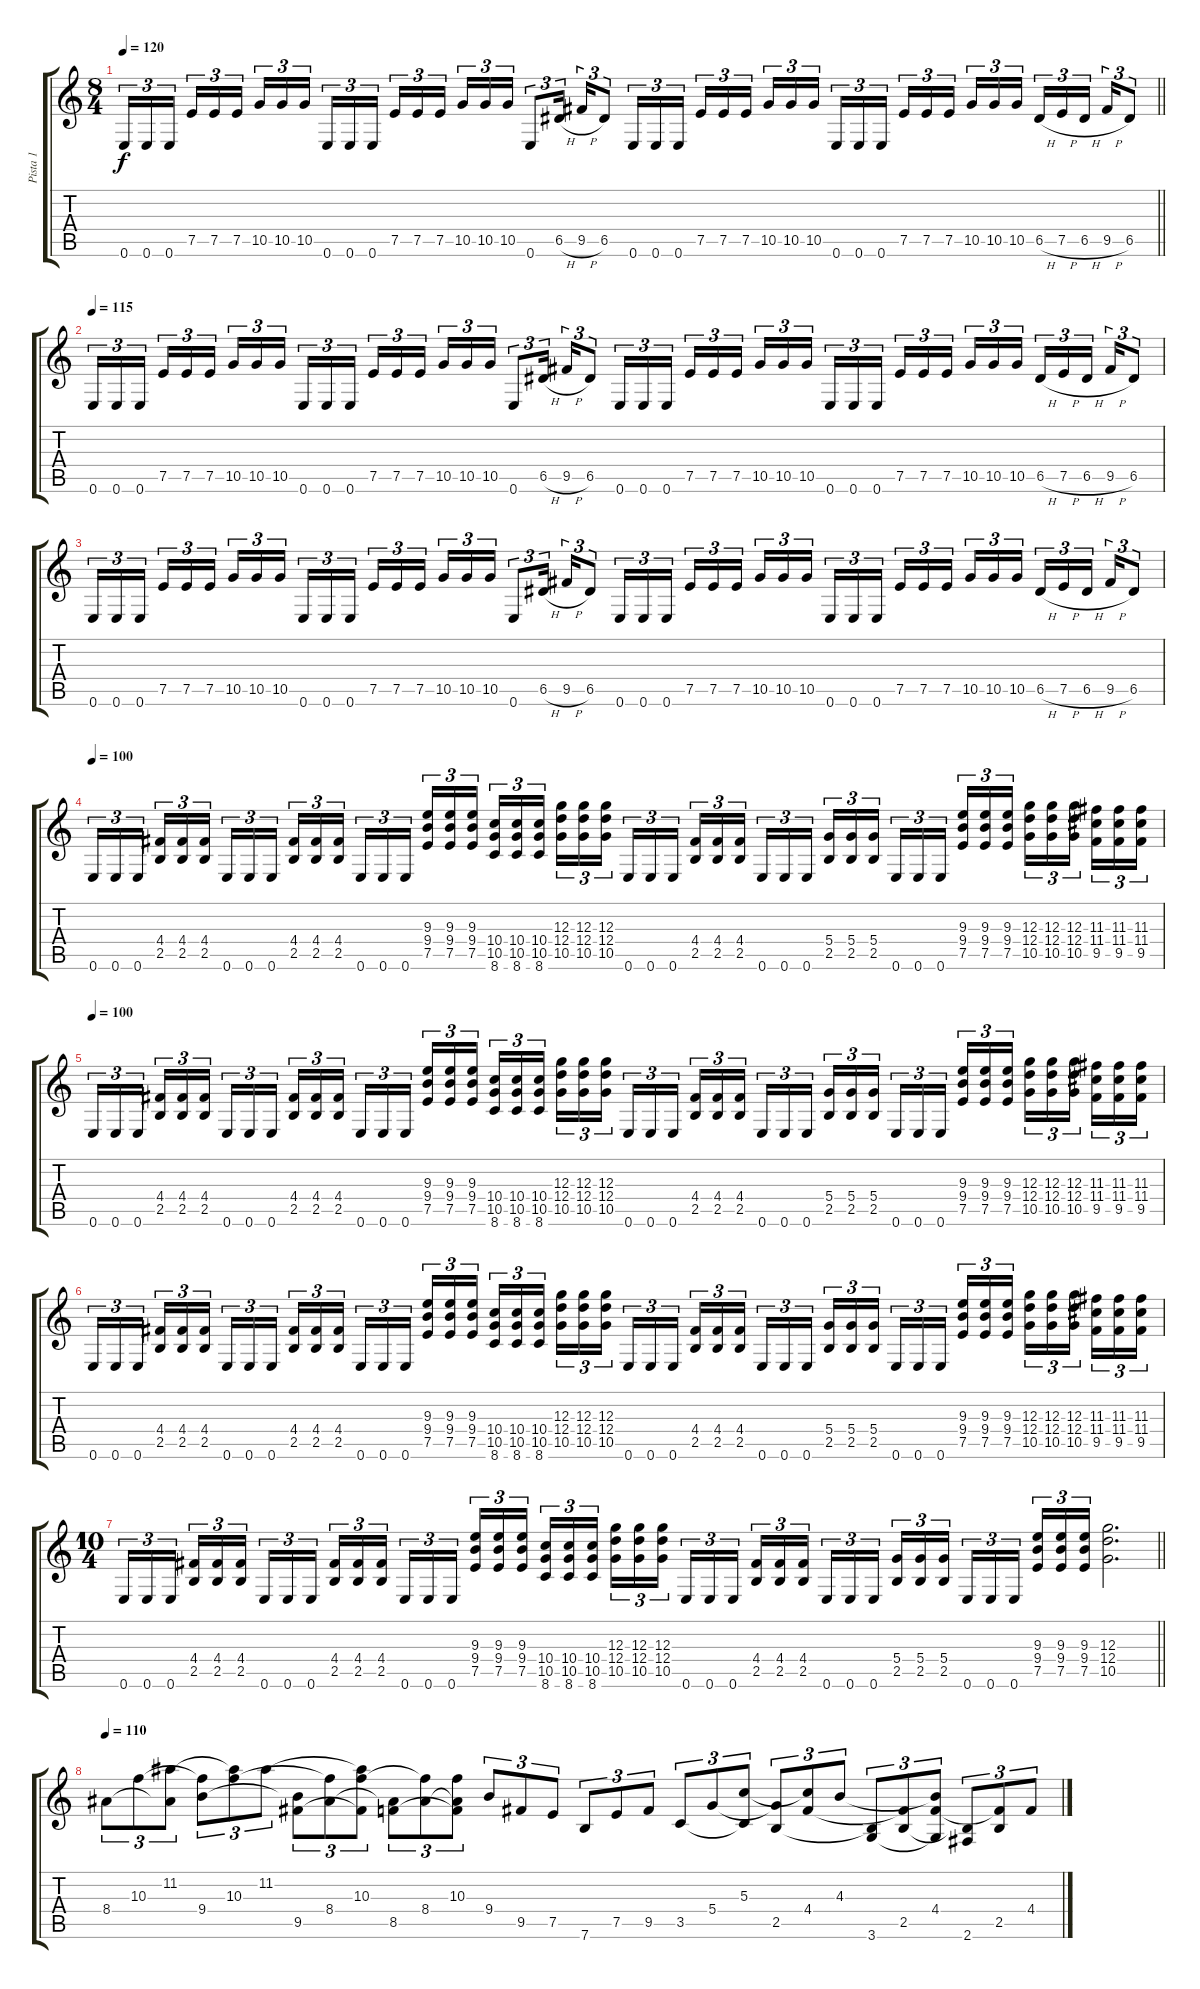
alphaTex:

\track ("Pista 1" "Pista 1") {instrument distortionguitar}
\staff {score tabs}
\tuning (E4 B3 G3 D3 A2 E2) {hide}
\ts (8 4)
\tempo 120
\clef g2
\barLineRight lightlight
\ks c
0.6.16{tu (3 2) dy f} 0.6.16{tu (3 2)} 0.6.16{tu (3 2) beam splitsecondary} 7.5.16{tu (3 2)} 7.5.16{tu (3 2)} 7.5.16{tu (3 2)} 10.5.16{tu (3 2)} 10.5.16{tu (3 2)} 10.5.16{tu (3 2) beam splitsecondary} 0.6.16{tu (3 2)} 0.6.16{tu (3 2)} 0.6.16{tu (3 2)} 7.5.16{tu (3 2)} 7.5.16{tu (3 2)} 7.5.16{tu (3 2) beam splitsecondary} 10.5.16{tu (3 2)} 10.5.16{tu (3 2)} 10.5.16{tu (3 2)} 0.6.8{tu (3 2)} 6.5{h}.16{tu (3 2) beam splitsecondary} 9.5{h}.16{tu (3 2)} 6.5.8{tu (3 2)} 0.6.16{tu (3 2)} 0.6.16{tu (3 2)} 0.6.16{tu (3 2) beam splitsecondary} 7.5.16{tu (3 2)} 7.5.16{tu (3 2)} 7.5.16{tu (3 2)} 10.5.16{tu (3 2)} 10.5.16{tu (3 2)} 10.5.16{tu (3 2) beam splitsecondary} 0.6.16{tu (3 2)} 0.6.16{tu (3 2)} 0.6.16{tu (3 2)} 7.5.16{tu (3 2)} 7.5.16{tu (3 2)} 7.5.16{tu (3 2) beam splitsecondary} 10.5.16{tu (3 2)} 10.5.16{tu (3 2)} 10.5.16{tu (3 2)} 6.5{h}.16{tu (3 2)} 7.5{h}.16{tu (3 2)} 6.5{h}.16{tu (3 2) beam splitsecondary} 9.5{h}.16{tu (3 2)} 6.5.8{tu (3 2)} |
\tempo 115
0.6.16{tu (3 2)} 0.6.16{tu (3 2)} 0.6.16{tu (3 2) beam splitsecondary} 7.5.16{tu (3 2)} 7.5.16{tu (3 2)} 7.5.16{tu (3 2)} 10.5.16{tu (3 2)} 10.5.16{tu (3 2)} 10.5.16{tu (3 2) beam splitsecondary} 0.6.16{tu (3 2)} 0.6.16{tu (3 2)} 0.6.16{tu (3 2)} 7.5.16{tu (3 2)} 7.5.16{tu (3 2)} 7.5.16{tu (3 2) beam splitsecondary} 10.5.16{tu (3 2)} 10.5.16{tu (3 2)} 10.5.16{tu (3 2)} 0.6.8{tu (3 2)} 6.5{h}.16{tu (3 2) beam splitsecondary} 9.5{h}.16{tu (3 2)} 6.5.8{tu (3 2)} 0.6.16{tu (3 2)} 0.6.16{tu (3 2)} 0.6.16{tu (3 2) beam splitsecondary} 7.5.16{tu (3 2)} 7.5.16{tu (3 2)} 7.5.16{tu (3 2)} 10.5.16{tu (3 2)} 10.5.16{tu (3 2)} 10.5.16{tu (3 2) beam splitsecondary} 0.6.16{tu (3 2)} 0.6.16{tu (3 2)} 0.6.16{tu (3 2)} 7.5.16{tu (3 2)} 7.5.16{tu (3 2)} 7.5.16{tu (3 2) beam splitsecondary} 10.5.16{tu (3 2)} 10.5.16{tu (3 2)} 10.5.16{tu (3 2)} 6.5{h}.16{tu (3 2)} 7.5{h}.16{tu (3 2)} 6.5{h}.16{tu (3 2) beam splitsecondary} 9.5{h}.16{tu (3 2)} 6.5.8{tu (3 2)} |
0.6.16{tu (3 2)} 0.6.16{tu (3 2)} 0.6.16{tu (3 2) beam splitsecondary} 7.5.16{tu (3 2)} 7.5.16{tu (3 2)} 7.5.16{tu (3 2)} 10.5.16{tu (3 2)} 10.5.16{tu (3 2)} 10.5.16{tu (3 2) beam splitsecondary} 0.6.16{tu (3 2)} 0.6.16{tu (3 2)} 0.6.16{tu (3 2)} 7.5.16{tu (3 2)} 7.5.16{tu (3 2)} 7.5.16{tu (3 2) beam splitsecondary} 10.5.16{tu (3 2)} 10.5.16{tu (3 2)} 10.5.16{tu (3 2)} 0.6.8{tu (3 2)} 6.5{h}.16{tu (3 2) beam splitsecondary} 9.5{h}.16{tu (3 2)} 6.5.8{tu (3 2)} 0.6.16{tu (3 2)} 0.6.16{tu (3 2)} 0.6.16{tu (3 2) beam splitsecondary} 7.5.16{tu (3 2)} 7.5.16{tu (3 2)} 7.5.16{tu (3 2)} 10.5.16{tu (3 2)} 10.5.16{tu (3 2)} 10.5.16{tu (3 2) beam splitsecondary} 0.6.16{tu (3 2)} 0.6.16{tu (3 2)} 0.6.16{tu (3 2)} 7.5.16{tu (3 2)} 7.5.16{tu (3 2)} 7.5.16{tu (3 2) beam splitsecondary} 10.5.16{tu (3 2)} 10.5.16{tu (3 2)} 10.5.16{tu (3 2)} 6.5{h}.16{tu (3 2)} 7.5{h}.16{tu (3 2)} 6.5{h}.16{tu (3 2) beam splitsecondary} 9.5{h}.16{tu (3 2)} 6.5.8{tu (3 2)} |
\tempo 100
0.6.16{tu (3 2)} 0.6.16{tu (3 2)} 0.6.16{tu (3 2) beam splitsecondary} (4.4 2.5).16{tu (3 2)} (4.4 2.5).16{tu (3 2)} (4.4 2.5).16{tu (3 2)} 0.6.16{tu (3 2)} 0.6.16{tu (3 2)} 0.6.16{tu (3 2) beam splitsecondary} (4.4 2.5).16{tu (3 2)} (4.4 2.5).16{tu (3 2)} (4.4 2.5).16{tu (3 2)} 0.6.16{tu (3 2)} 0.6.16{tu (3 2)} 0.6.16{tu (3 2) beam splitsecondary} (9.3 9.4 7.5).16{tu (3 2)} (9.3 9.4 7.5).16{tu (3 2)} (9.3 9.4 7.5).16{tu (3 2)} (10.4 10.5 8.6).16{tu (3 2)} (10.4 10.5 8.6).16{tu (3 2)} (10.4 10.5 8.6).16{tu (3 2) beam splitsecondary} (12.3 12.4 10.5).16{tu (3 2)} (12.3 12.4 10.5).16{tu (3 2)} (12.3 12.4 10.5).16{tu (3 2)} 0.6.16{tu (3 2)} 0.6.16{tu (3 2)} 0.6.16{tu (3 2) beam splitsecondary} (4.4 2.5).16{tu (3 2)} (4.4 2.5).16{tu (3 2)} (4.4 2.5).16{tu (3 2)} 0.6.16{tu (3 2)} 0.6.16{tu (3 2)} 0.6.16{tu (3 2) beam splitsecondary} (5.4 2.5).16{tu (3 2)} (5.4 2.5).16{tu (3 2)} (5.4 2.5).16{tu (3 2)} 0.6.16{tu (3 2)} 0.6.16{tu (3 2)} 0.6.16{tu (3 2) beam splitsecondary} (9.3 9.4 7.5).16{tu (3 2)} (9.3 9.4 7.5).16{tu (3 2)} (9.3 9.4 7.5).16{tu (3 2)} (12.3 12.4 10.5).16{tu (3 2)} (12.3 12.4 10.5).16{tu (3 2)} (12.3 12.4 10.5).16{tu (3 2) beam splitsecondary} (11.3 11.4 9.5).16{tu (3 2)} (11.3 11.4 9.5).16{tu (3 2)} (11.3 11.4 9.5).16{tu (3 2)} |
\tempo 100
0.6.16{tu (3 2)} 0.6.16{tu (3 2)} 0.6.16{tu (3 2) beam splitsecondary} (4.4 2.5).16{tu (3 2)} (4.4 2.5).16{tu (3 2)} (4.4 2.5).16{tu (3 2)} 0.6.16{tu (3 2)} 0.6.16{tu (3 2)} 0.6.16{tu (3 2) beam splitsecondary} (4.4 2.5).16{tu (3 2)} (4.4 2.5).16{tu (3 2)} (4.4 2.5).16{tu (3 2)} 0.6.16{tu (3 2)} 0.6.16{tu (3 2)} 0.6.16{tu (3 2) beam splitsecondary} (9.3 9.4 7.5).16{tu (3 2)} (9.3 9.4 7.5).16{tu (3 2)} (9.3 9.4 7.5).16{tu (3 2)} (10.4 10.5 8.6).16{tu (3 2)} (10.4 10.5 8.6).16{tu (3 2)} (10.4 10.5 8.6).16{tu (3 2) beam splitsecondary} (12.3 12.4 10.5).16{tu (3 2)} (12.3 12.4 10.5).16{tu (3 2)} (12.3 12.4 10.5).16{tu (3 2)} 0.6.16{tu (3 2)} 0.6.16{tu (3 2)} 0.6.16{tu (3 2) beam splitsecondary} (4.4 2.5).16{tu (3 2)} (4.4 2.5).16{tu (3 2)} (4.4 2.5).16{tu (3 2)} 0.6.16{tu (3 2)} 0.6.16{tu (3 2)} 0.6.16{tu (3 2) beam splitsecondary} (5.4 2.5).16{tu (3 2)} (5.4 2.5).16{tu (3 2)} (5.4 2.5).16{tu (3 2)} 0.6.16{tu (3 2)} 0.6.16{tu (3 2)} 0.6.16{tu (3 2) beam splitsecondary} (9.3 9.4 7.5).16{tu (3 2)} (9.3 9.4 7.5).16{tu (3 2)} (9.3 9.4 7.5).16{tu (3 2)} (12.3 12.4 10.5).16{tu (3 2)} (12.3 12.4 10.5).16{tu (3 2)} (12.3 12.4 10.5).16{tu (3 2) beam splitsecondary} (11.3 11.4 9.5).16{tu (3 2)} (11.3 11.4 9.5).16{tu (3 2)} (11.3 11.4 9.5).16{tu (3 2)} |
0.6.16{tu (3 2)} 0.6.16{tu (3 2)} 0.6.16{tu (3 2) beam splitsecondary} (4.4 2.5).16{tu (3 2)} (4.4 2.5).16{tu (3 2)} (4.4 2.5).16{tu (3 2)} 0.6.16{tu (3 2)} 0.6.16{tu (3 2)} 0.6.16{tu (3 2) beam splitsecondary} (4.4 2.5).16{tu (3 2)} (4.4 2.5).16{tu (3 2)} (4.4 2.5).16{tu (3 2)} 0.6.16{tu (3 2)} 0.6.16{tu (3 2)} 0.6.16{tu (3 2) beam splitsecondary} (9.3 9.4 7.5).16{tu (3 2)} (9.3 9.4 7.5).16{tu (3 2)} (9.3 9.4 7.5).16{tu (3 2)} (10.4 10.5 8.6).16{tu (3 2)} (10.4 10.5 8.6).16{tu (3 2)} (10.4 10.5 8.6).16{tu (3 2) beam splitsecondary} (12.3 12.4 10.5).16{tu (3 2)} (12.3 12.4 10.5).16{tu (3 2)} (12.3 12.4 10.5).16{tu (3 2)} 0.6.16{tu (3 2)} 0.6.16{tu (3 2)} 0.6.16{tu (3 2) beam splitsecondary} (4.4 2.5).16{tu (3 2)} (4.4 2.5).16{tu (3 2)} (4.4 2.5).16{tu (3 2)} 0.6.16{tu (3 2)} 0.6.16{tu (3 2)} 0.6.16{tu (3 2) beam splitsecondary} (5.4 2.5).16{tu (3 2)} (5.4 2.5).16{tu (3 2)} (5.4 2.5).16{tu (3 2)} 0.6.16{tu (3 2)} 0.6.16{tu (3 2)} 0.6.16{tu (3 2) beam splitsecondary} (9.3 9.4 7.5).16{tu (3 2)} (9.3 9.4 7.5).16{tu (3 2)} (9.3 9.4 7.5).16{tu (3 2)} (12.3 12.4 10.5).16{tu (3 2)} (12.3 12.4 10.5).16{tu (3 2)} (12.3 12.4 10.5).16{tu (3 2) beam splitsecondary} (11.3 11.4 9.5).16{tu (3 2)} (11.3 11.4 9.5).16{tu (3 2)} (11.3 11.4 9.5).16{tu (3 2)} |
\ts (10 4)
\barLineRight lightlight
0.6.16{tu (3 2)} 0.6.16{tu (3 2)} 0.6.16{tu (3 2) beam splitsecondary} (4.4 2.5).16{tu (3 2)} (4.4 2.5).16{tu (3 2)} (4.4 2.5).16{tu (3 2)} 0.6.16{tu (3 2)} 0.6.16{tu (3 2)} 0.6.16{tu (3 2) beam splitsecondary} (4.4 2.5).16{tu (3 2)} (4.4 2.5).16{tu (3 2)} (4.4 2.5).16{tu (3 2)} 0.6.16{tu (3 2)} 0.6.16{tu (3 2)} 0.6.16{tu (3 2) beam splitsecondary} (9.3 9.4 7.5).16{tu (3 2)} (9.3 9.4 7.5).16{tu (3 2)} (9.3 9.4 7.5).16{tu (3 2)} (10.4 10.5 8.6).16{tu (3 2)} (10.4 10.5 8.6).16{tu (3 2)} (10.4 10.5 8.6).16{tu (3 2) beam splitsecondary} (12.3 12.4 10.5).16{tu (3 2)} (12.3 12.4 10.5).16{tu (3 2)} (12.3 12.4 10.5).16{tu (3 2)} 0.6.16{tu (3 2)} 0.6.16{tu (3 2)} 0.6.16{tu (3 2) beam splitsecondary} (4.4 2.5).16{tu (3 2)} (4.4 2.5).16{tu (3 2)} (4.4 2.5).16{tu (3 2)} 0.6.16{tu (3 2)} 0.6.16{tu (3 2)} 0.6.16{tu (3 2) beam splitsecondary} (5.4 2.5).16{tu (3 2)} (5.4 2.5).16{tu (3 2)} (5.4 2.5).16{tu (3 2)} 0.6.16{tu (3 2)} 0.6.16{tu (3 2)} 0.6.16{tu (3 2) beam splitsecondary} (9.3 9.4 7.5).16{tu (3 2)} (9.3 9.4 7.5).16{tu (3 2)} (9.3 9.4 7.5).16{tu (3 2)} (12.3 12.4 10.5).2{d} |
\tempo 110
8.4.8{tu (3 2)} 10.3.8{tu (3 2)} (11.2 8.4{t}).8{tu (3 2)} (10.3{t} 9.4).8{tu (3 2)} (11.2{t} 10.3).8{tu (3 2)} 11.2.8{tu (3 2)} (9.4{t} 9.5).8{tu (3 2)} (10.3{t} 8.4).8{tu (3 2)} (11.2{t} 10.3 9.5{t}).8{tu (3 2)} (8.4{t} 8.5).8{tu (3 2)} (10.3{t} 8.4).8{tu (3 2)} (10.3 8.4{t} 8.5{t}).8{tu (3 2)} 9.4.8{tu (3 2)} 9.5.8{tu (3 2)} 7.5.8{tu (3 2)} 7.6.8{tu (3 2)} 7.5.8{tu (3 2)} 9.5.8{tu (3 2)} 3.5.8{tu (3 2)} 5.4.8{tu (3 2)} (5.3 3.5{t}).8{tu (3 2)} (5.4{t} 2.5).8{tu (3 2)} (5.3{t} 4.4).8{tu (3 2)} 4.3.8{tu (3 2)} (2.5{t} 3.6).8{tu (3 2)} (4.4{t} 2.5).8{tu (3 2)} (4.3{t} 4.4 3.6{t}).8{tu (3 2)} (2.5{t} 2.6).8{tu (3 2)} (4.4{t} 2.5).8{tu (3 2)} 4.4.8{tu (3 2)}
